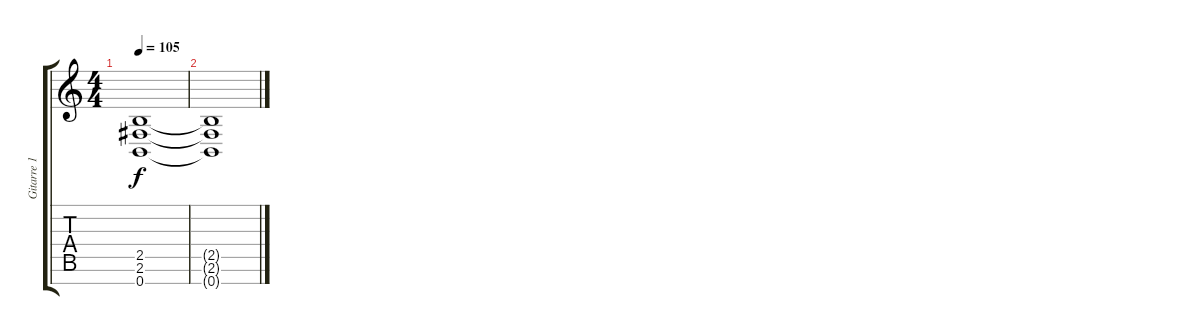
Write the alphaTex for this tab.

\track ("Gitarre 1" "Gitarre 1") {instrument distortionguitar}
\staff {score tabs}
\tuning (E4 B3 G3 D3 A2 E2 B1) {hide}
\ts (4 4)
\tempo 105
\clef g2
\ks c
(2.5{t} 2.6{t} 0.7{t}).1{dy f} |
(2.5{t} 2.6{t} 0.7{t}).1
